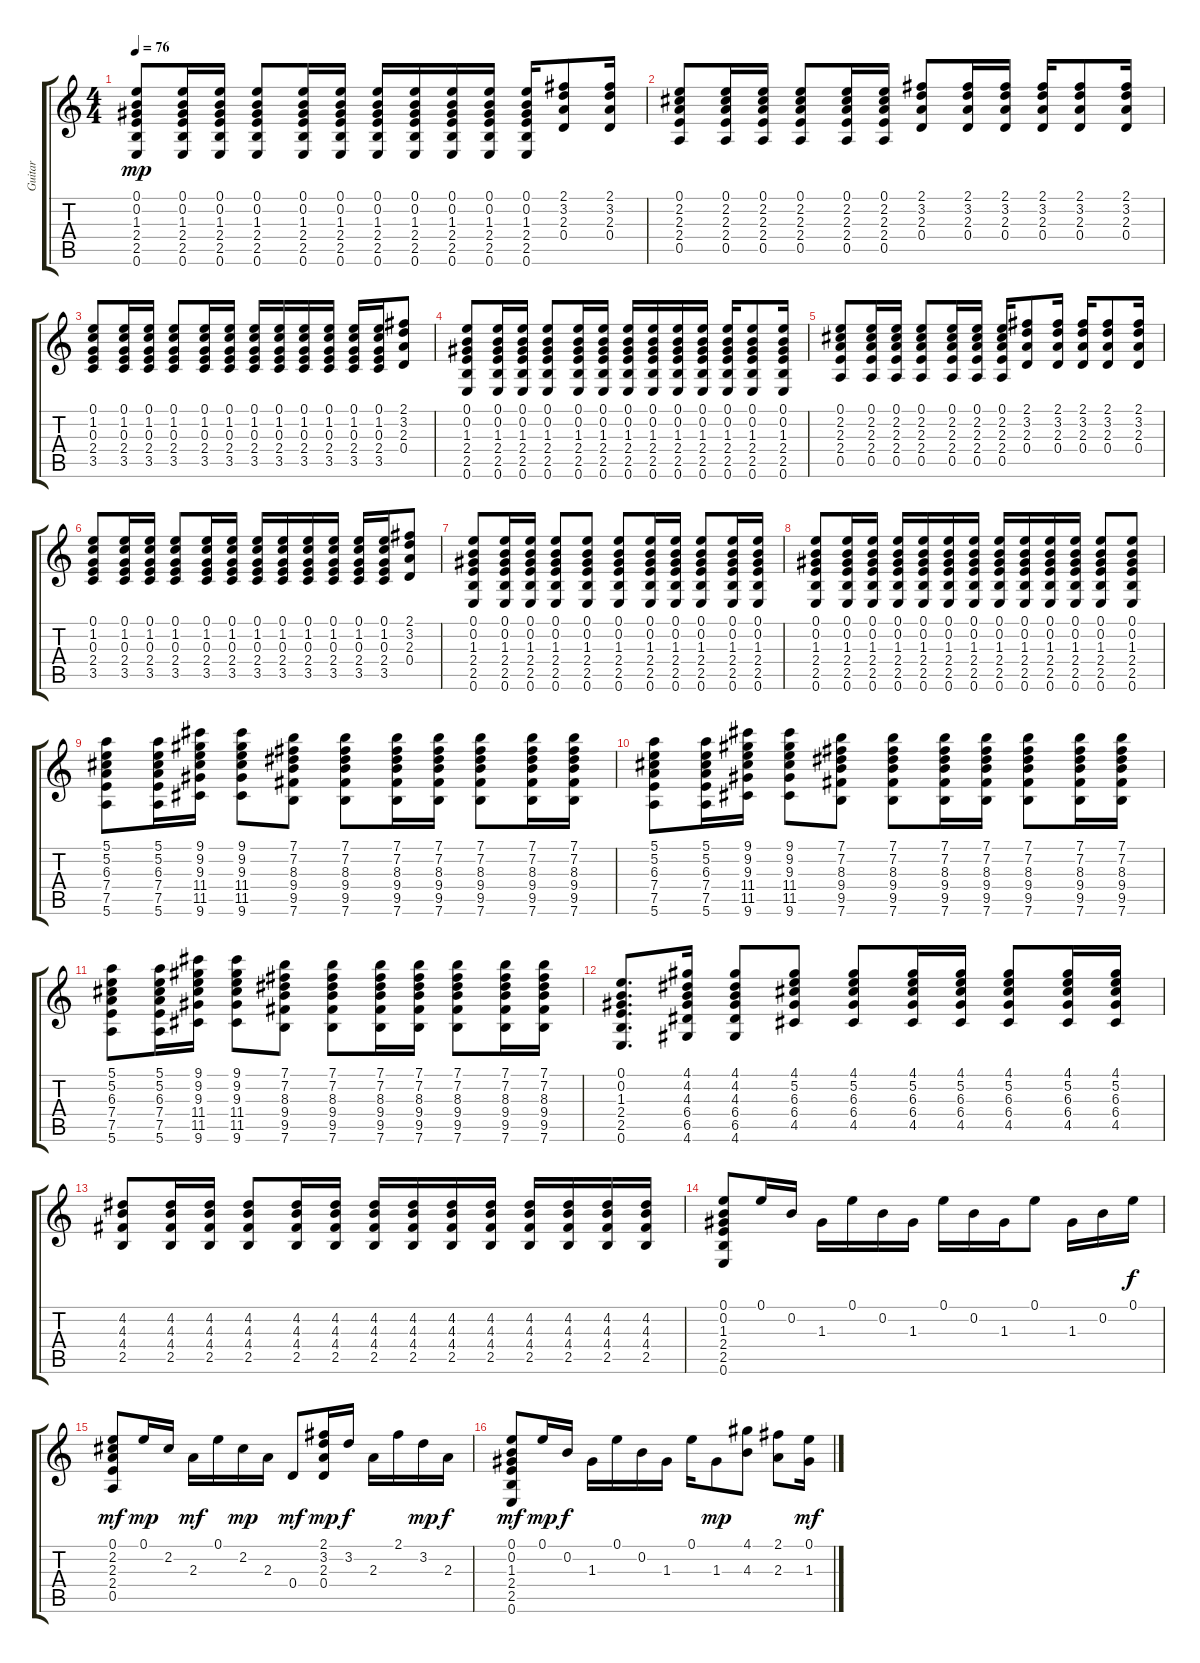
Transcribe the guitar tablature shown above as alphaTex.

\track ("Guitar" "Guitar") {instrument acousticguitarsteel}
\staff {score tabs}
\tuning (E4 B3 G3 D3 A2 E2) {hide}
\ts (4 4)
\tempo 76
\clef g2
\ks c
(0.1 0.2 1.3 2.4 2.5 0.6).8{dy mp} (0.1 0.2 1.3 2.4 2.5 0.6).16 (0.1 0.2 1.3 2.4 2.5 0.6).16 (0.1 0.2 1.3 2.4 2.5 0.6).8 (0.1 0.2 1.3 2.4 2.5 0.6).16 (0.1 0.2 1.3 2.4 2.5 0.6).16 (0.1 0.2 1.3 2.4 2.5 0.6).16 (0.1 0.2 1.3 2.4 2.5 0.6).16 (0.1 0.2 1.3 2.4 2.5 0.6).16 (0.1 0.2 1.3 2.4 2.5 0.6).16 (0.1 0.2 1.3 2.4 2.5 0.6).16 (2.1 3.2 2.3 0.4).8 (2.1 3.2 2.3 0.4).16 |
(0.1 2.2 2.3 2.4 0.5).8 (0.1 2.2 2.3 2.4 0.5).16 (0.1 2.2 2.3 2.4 0.5).16 (0.1 2.2 2.3 2.4 0.5).8 (0.1 2.2 2.3 2.4 0.5).16 (0.1 2.2 2.3 2.4 0.5).16 (2.1 3.2 2.3 0.4).8 (2.1 3.2 2.3 0.4).16 (2.1 3.2 2.3 0.4).16 (2.1 3.2 2.3 0.4).16 (2.1 3.2 2.3 0.4).8 (2.1 3.2 2.3 0.4).16 |
(0.1 1.2 0.3 2.4 3.5).8 (0.1 1.2 0.3 2.4 3.5).16 (0.1 1.2 0.3 2.4 3.5).16 (0.1 1.2 0.3 2.4 3.5).8 (0.1 1.2 0.3 2.4 3.5).16 (0.1 1.2 0.3 2.4 3.5).16 (0.1 1.2 0.3 2.4 3.5).16 (0.1 1.2 0.3 2.4 3.5).16 (0.1 1.2 0.3 2.4 3.5).16 (0.1 1.2 0.3 2.4 3.5).16 (0.1 1.2 0.3 2.4 3.5).16 (0.1 1.2 0.3 2.4 3.5).16 (2.1 3.2 2.3 0.4).8 |
(0.1 0.2 1.3 2.4 2.5 0.6).8 (0.1 0.2 1.3 2.4 2.5 0.6).16 (0.1 0.2 1.3 2.4 2.5 0.6).16 (0.1 0.2 1.3 2.4 2.5 0.6).8 (0.1 0.2 1.3 2.4 2.5 0.6).16 (0.1 0.2 1.3 2.4 2.5 0.6).16 (0.1 0.2 1.3 2.4 2.5 0.6).16 (0.1 0.2 1.3 2.4 2.5 0.6).16 (0.1 0.2 1.3 2.4 2.5 0.6).16 (0.1 0.2 1.3 2.4 2.5 0.6).16 (0.1 0.2 1.3 2.4 2.5 0.6).16 (0.1 0.2 1.3 2.4 2.5 0.6).8 (0.1 0.2 1.3 2.4 2.5 0.6).16 |
(0.1 2.2 2.3 2.4 0.5).8 (0.1 2.2 2.3 2.4 0.5).16 (0.1 2.2 2.3 2.4 0.5).16 (0.1 2.2 2.3 2.4 0.5).8 (0.1 2.2 2.3 2.4 0.5).16 (0.1 2.2 2.3 2.4 0.5).16 (0.1 2.2 2.3 2.4 0.5).16 (2.1 3.2 2.3 0.4).8 (2.1 3.2 2.3 0.4).16 (2.1 3.2 2.3 0.4).16 (2.1 3.2 2.3 0.4).8 (2.1 3.2 2.3 0.4).16 |
(0.1 1.2 0.3 2.4 3.5).8 (0.1 1.2 0.3 2.4 3.5).16 (0.1 1.2 0.3 2.4 3.5).16 (0.1 1.2 0.3 2.4 3.5).8 (0.1 1.2 0.3 2.4 3.5).16 (0.1 1.2 0.3 2.4 3.5).16 (0.1 1.2 0.3 2.4 3.5).16 (0.1 1.2 0.3 2.4 3.5).16 (0.1 1.2 0.3 2.4 3.5).16 (0.1 1.2 0.3 2.4 3.5).16 (0.1 1.2 0.3 2.4 3.5).16 (0.1 1.2 0.3 2.4 3.5).16 (2.1 3.2 2.3 0.4).8 |
(0.1 0.2 1.3 2.4 2.5 0.6).8 (0.1 0.2 1.3 2.4 2.5 0.6).16 (0.1 0.2 1.3 2.4 2.5 0.6).16 (0.1 0.2 1.3 2.4 2.5 0.6).8 (0.1 0.2 1.3 2.4 2.5 0.6).8 (0.1 0.2 1.3 2.4 2.5 0.6).8 (0.1 0.2 1.3 2.4 2.5 0.6).16 (0.1 0.2 1.3 2.4 2.5 0.6).16 (0.1 0.2 1.3 2.4 2.5 0.6).8 (0.1 0.2 1.3 2.4 2.5 0.6).16 (0.1 0.2 1.3 2.4 2.5 0.6).16 |
(0.1 0.2 1.3 2.4 2.5 0.6).8 (0.1 0.2 1.3 2.4 2.5 0.6).16 (0.1 0.2 1.3 2.4 2.5 0.6).16 (0.1 0.2 1.3 2.4 2.5 0.6).16 (0.1 0.2 1.3 2.4 2.5 0.6).16 (0.1 0.2 1.3 2.4 2.5 0.6).16 (0.1 0.2 1.3 2.4 2.5 0.6).16 (0.1 0.2 1.3 2.4 2.5 0.6).16 (0.1 0.2 1.3 2.4 2.5 0.6).16 (0.1 0.2 1.3 2.4 2.5 0.6).16 (0.1 0.2 1.3 2.4 2.5 0.6).16 (0.1 0.2 1.3 2.4 2.5 0.6).8 (0.1 0.2 1.3 2.4 2.5 0.6).8 |
(5.1 5.2 6.3 7.4 7.5 5.6).8 (5.1 5.2 6.3 7.4 7.5 5.6).16 (9.1 9.2 9.3 11.4 11.5 9.6).16 (9.1 9.2 9.3 11.4 11.5 9.6).8 (7.1 7.2 8.3 9.4 9.5 7.6).8 (7.1 7.2 8.3 9.4 9.5 7.6).8 (7.1 7.2 8.3 9.4 9.5 7.6).16 (7.1 7.2 8.3 9.4 9.5 7.6).16 (7.1 7.2 8.3 9.4 9.5 7.6).8 (7.1 7.2 8.3 9.4 9.5 7.6).16 (7.1 7.2 8.3 9.4 9.5 7.6).16 |
(5.1 5.2 6.3 7.4 7.5 5.6).8 (5.1 5.2 6.3 7.4 7.5 5.6).16 (9.1 9.2 9.3 11.4 11.5 9.6).16 (9.1 9.2 9.3 11.4 11.5 9.6).8 (7.1 7.2 8.3 9.4 9.5 7.6).8 (7.1 7.2 8.3 9.4 9.5 7.6).8 (7.1 7.2 8.3 9.4 9.5 7.6).16 (7.1 7.2 8.3 9.4 9.5 7.6).16 (7.1 7.2 8.3 9.4 9.5 7.6).8 (7.1 7.2 8.3 9.4 9.5 7.6).16 (7.1 7.2 8.3 9.4 9.5 7.6).16 |
(5.1 5.2 6.3 7.4 7.5 5.6).8 (5.1 5.2 6.3 7.4 7.5 5.6).16 (9.1 9.2 9.3 11.4 11.5 9.6).16 (9.1 9.2 9.3 11.4 11.5 9.6).8 (7.1 7.2 8.3 9.4 9.5 7.6).8 (7.1 7.2 8.3 9.4 9.5 7.6).8 (7.1 7.2 8.3 9.4 9.5 7.6).16 (7.1 7.2 8.3 9.4 9.5 7.6).16 (7.1 7.2 8.3 9.4 9.5 7.6).8 (7.1 7.2 8.3 9.4 9.5 7.6).16 (7.1 7.2 8.3 9.4 9.5 7.6).16 |
(0.1 0.2 1.3 2.4 2.5 0.6).8{d} (4.1 4.2 4.3 6.4 6.5 4.6).16 (4.1 4.2 4.3 6.4 6.5 4.6).8 (4.1 5.2 6.3 6.4 4.5).8 (4.1 5.2 6.3 6.4 4.5).8 (4.1 5.2 6.3 6.4 4.5).16 (4.1 5.2 6.3 6.4 4.5).16 (4.1 5.2 6.3 6.4 4.5).8 (4.1 5.2 6.3 6.4 4.5).16 (4.1 5.2 6.3 6.4 4.5).16 |
(4.2 4.3 4.4 2.5).8 (4.2 4.3 4.4 2.5).16 (4.2 4.3 4.4 2.5).16 (4.2 4.3 4.4 2.5).8 (4.2 4.3 4.4 2.5).16 (4.2 4.3 4.4 2.5).16 (4.2 4.3 4.4 2.5).16 (4.2 4.3 4.4 2.5).16 (4.2 4.3 4.4 2.5).16 (4.2 4.3 4.4 2.5).16 (4.2 4.3 4.4 2.5).16 (4.2 4.3 4.4 2.5).16 (4.2 4.3 4.4 2.5).16 (4.2 4.3 4.4 2.5).16 |
(0.1 0.2 1.3 2.4 2.5 0.6).8 0.1.16 0.2.16 1.3.16 0.1.16 0.2.16 1.3.16 0.1.16 0.2.16 1.3.16 0.1.8 1.3.16 0.2.16 0.1.16{dy f} |
(0.1 2.2 2.3 2.4 0.5).8{dy mf} 0.1.16{dy mp} 2.2.16 2.3.16{dy mf} 0.1.16 2.2.16{dy mp} 2.3.16 0.4.8{dy mf} (2.1 3.2 2.3 0.4).16{dy mp} 3.2.16{dy f} 2.3.16 2.1.16 3.2.16{dy mp} 2.3.16{dy f} |
(0.1 0.2 1.3 2.4 2.5 0.6).8{dy mf} 0.1.16{dy mp} 0.2.16{dy f} 1.3.16 0.1.16 0.2.16 1.3.16 0.1.16 1.3.8{dy mp} (4.1 4.3).8 (2.1 2.3).8 (0.1 1.3).16{dy mf}
